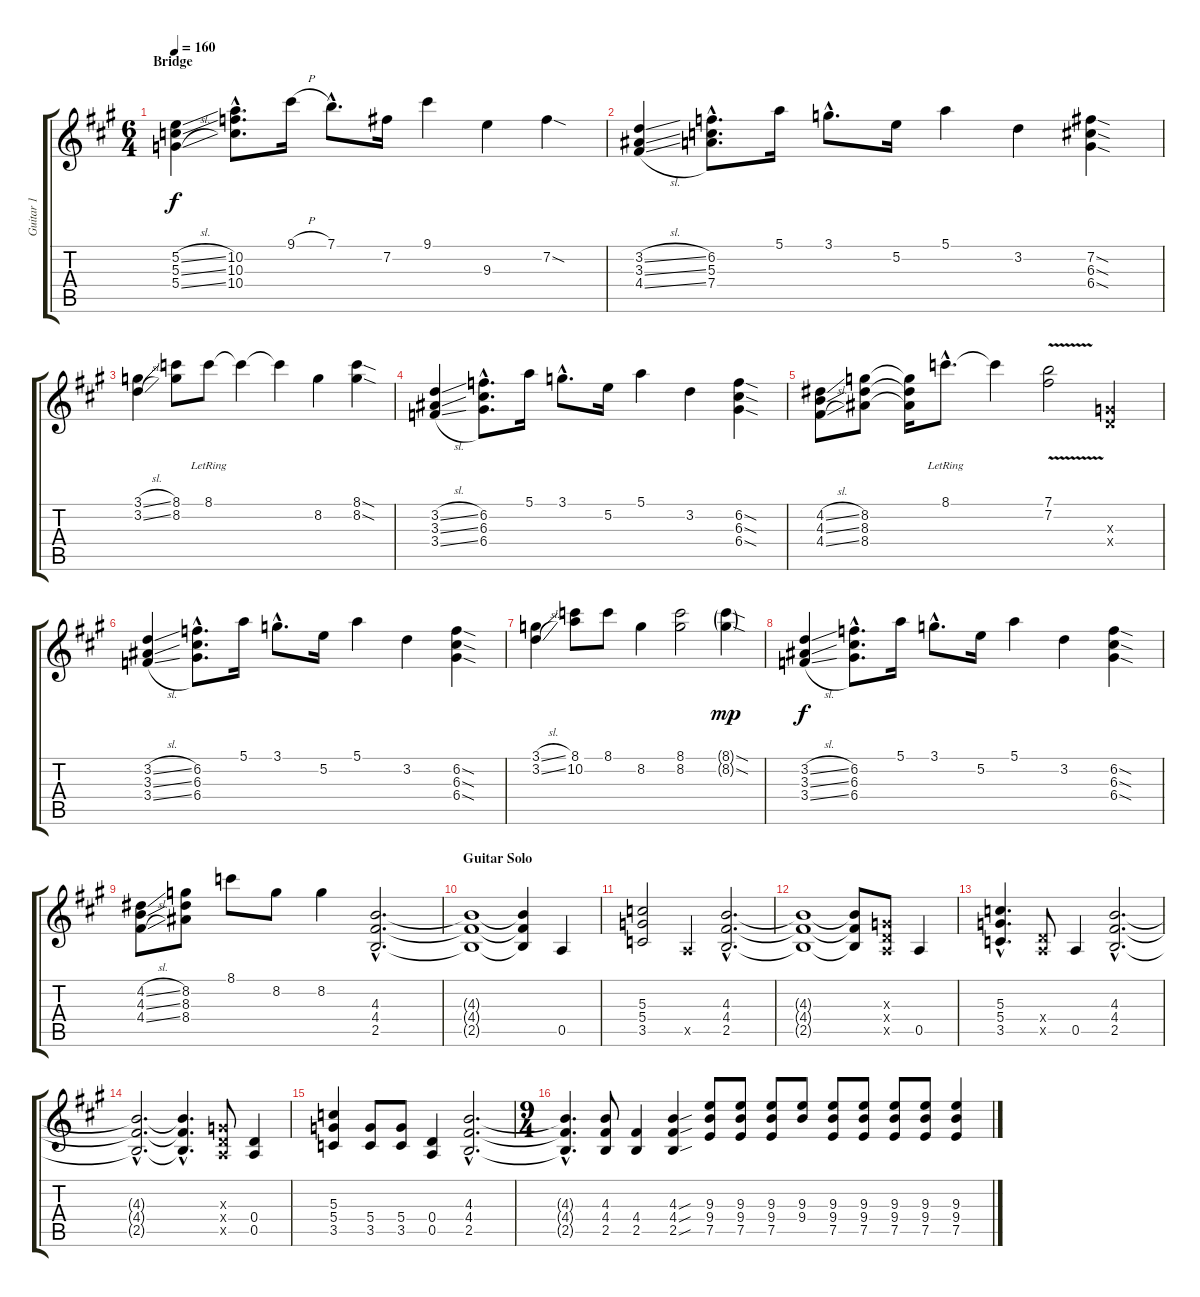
\track ("Guitar 1" "Guitar 1") {instrument overdrivenguitar}
\staff {score tabs}
\tuning (E4 B3 G3 D3 A2 E2) {hide}
\ts (6 4)
\section ("" "Bridge")
\tempo 160
\clef g2
\ks a
(5.2{sl} 5.3{sl} 5.4{sl}).4{dy f} (10.2{hac} 10.3{hac} 10.4{hac}).8{d} 9.1{h}.16 7.1{hac}.8{d} 7.2.16 9.1.4 9.3.4 7.2{sod}.4 |
(3.2{sl} 3.3{sl} 4.4{sl}).4 (6.2{hac} 5.3{hac} 7.4{hac}).8{d} 5.1.16 3.1{hac}.8{d} 5.2.16 5.1.4 3.2.4 (7.2{sod} 6.3{sod} 6.4{sod}).4 |
(3.1{sl} 3.2{sl}).4 (8.1 8.2).8 8.1{lr}.8 8.1{t}.4 8.1{t}.4 8.2.4 (8.1{sod} 8.2{sod}).4 |
(3.2{sl} 3.3{sl} 3.4{sl}).4 (6.2{hac} 6.3{hac} 6.4{hac}).8{d} 5.1.16 3.1{hac}.8{d} 5.2.16 5.1.4 3.2.4 (6.2{sod} 6.3{sod} 6.4{sod}).4 |
(4.2{sl} 4.3{sl} 4.4{sl}).8 (8.2 8.3 8.4).8 (8.2{t} 8.3{t} 8.4{t}).16 8.1{hac lr}.8{d} 8.1{t}.4 (7.1{v} 7.2{v}).2 (0.3{x} 0.4{x}).4 |
(3.2{sl} 3.3{sl} 3.4{sl}).4 (6.2{hac} 6.3{hac} 6.4{hac}).8{d} 5.1.16 3.1{hac}.8{d} 5.2.16 5.1.4 3.2.4 (6.2{sod} 6.3{sod} 6.4{sod}).4 |
(3.1{sl} 3.2{sl}).4 (8.1 10.2).8 8.1.8 8.2.4 (8.1 8.2).2 (8.1{sod g} 8.2{sod g}).4{dy mp} |
(3.2{sl} 3.3{sl} 3.4{sl}).4{dy f} (6.2{hac} 6.3{hac} 6.4{hac}).8{d} 5.1.16 3.1{hac}.8{d} 5.2.16 5.1.4 3.2.4 (6.2{sod} 6.3{sod} 6.4{sod}).4 |
(4.2{sl} 4.3{sl} 4.4{sl}).8 (8.2 8.3 8.4).8 8.1.8 8.2.8 8.2.4 (4.3{hac} 4.4{hac} 2.5{hac}).2{d} |
\section ("" "Guitar Solo")
(4.3{t} 4.4{t} 2.5{t}).1 (4.3{t} 4.4{t} 2.5{t}).4 0.5.4 |
(5.3 5.4 3.5).2 0.5{x}.4 (4.3{hac} 4.4{hac} 2.5{hac}).2{d} |
(4.3{t} 4.4{t} 2.5{t}).1 (4.3{t} 4.4{t} 2.5{t}).8 (0.3{x} 0.4{x} 0.5{x}).8 0.5.4 |
(5.3{hac} 5.4{hac} 3.5{hac}).4{d} (0.4{x} 0.5{x}).8 0.5.4 (4.3{hac} 4.4{hac} 2.5{hac}).2{d} |
(4.3{hac t} 4.4{hac t} 2.5{hac t}).2{d} (4.3{hac t} 4.4{hac t} 2.5{hac t}).4{d} (0.3{x} 0.4{x} 0.5{x}).8 (0.4 0.5).4 |
(5.3 5.4 3.5).4 (5.4 3.5).8 (5.4 3.5).8 (0.4 0.5).4 (4.3{hac} 4.4{hac} 2.5{hac}).2{d} |
\ts (9 4)
(4.3{hac t} 4.4{hac t} 2.5{hac t}).4{d} (4.3 4.4 2.5).8 (4.4 2.5).4 (4.3{sou} 4.4{sou} 2.5{sou}).4 (9.3 9.4 7.5).8 (9.3 9.4 7.5).8 (9.3 9.4 7.5).8 (9.3 9.4).8 (9.3 9.4 7.5).8 (9.3 9.4 7.5).8 (9.3 9.4 7.5).8 (9.3 9.4 7.5).8 (9.3 9.4 7.5).4
